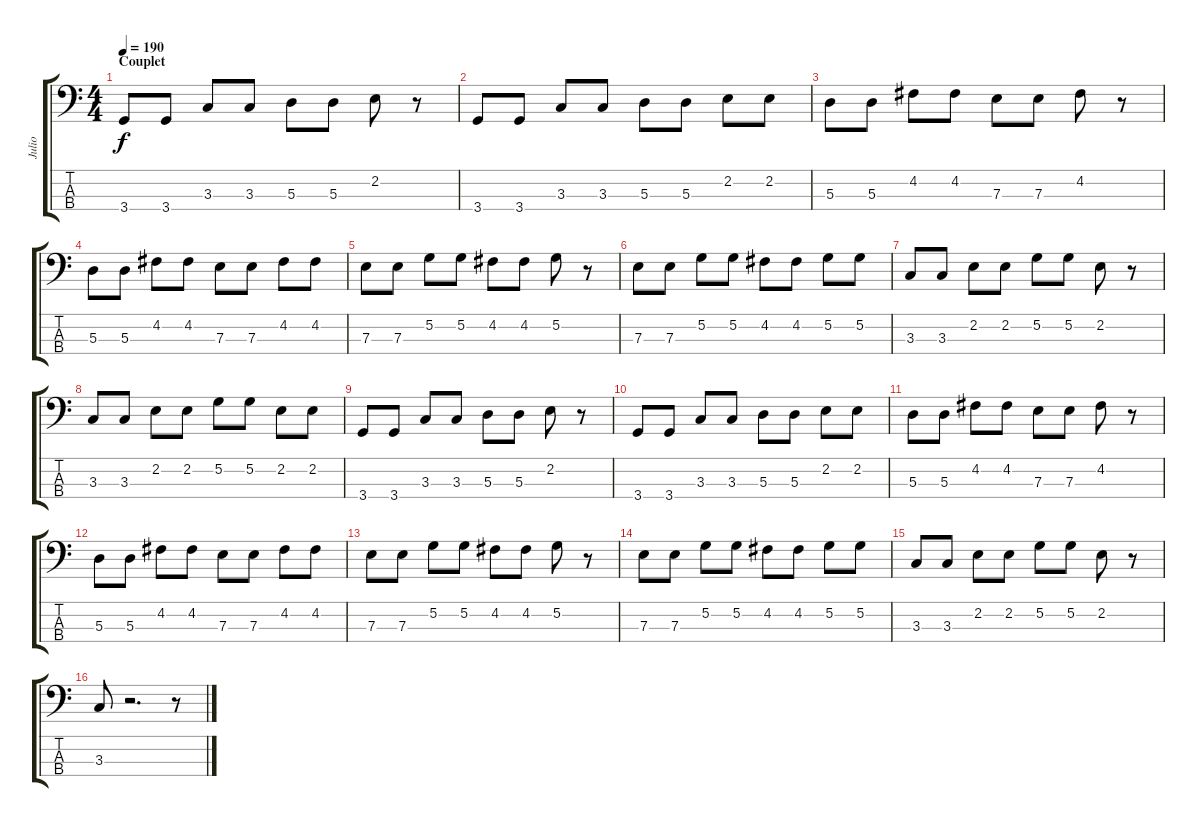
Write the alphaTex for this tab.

\track ("Julio" "Julio") {instrument electricbassfinger}
\staff {score tabs}
\tuning (G2 D2 A1 E1) {hide}
\ts (4 4)
\section ("" "Couplet")
\tempo 190
\clef f4
\ks c
3.4.8{dy f} 3.4.8 3.3.8 3.3.8 5.3.8 5.3.8 2.2.8 r.8 |
3.4.8 3.4.8 3.3.8 3.3.8 5.3.8 5.3.8 2.2.8 2.2.8 |
5.3.8 5.3.8 4.2.8 4.2.8 7.3.8 7.3.8 4.2.8 r.8 |
5.3.8 5.3.8 4.2.8 4.2.8 7.3.8 7.3.8 4.2.8 4.2.8 |
7.3.8 7.3.8 5.2.8 5.2.8 4.2.8 4.2.8 5.2.8 r.8 |
7.3.8 7.3.8 5.2.8 5.2.8 4.2.8 4.2.8 5.2.8 5.2.8 |
3.3.8 3.3.8 2.2.8 2.2.8 5.2.8 5.2.8 2.2.8 r.8 |
3.3.8 3.3.8 2.2.8 2.2.8 5.2.8 5.2.8 2.2.8 2.2.8 |
3.4.8 3.4.8 3.3.8 3.3.8 5.3.8 5.3.8 2.2.8 r.8 |
3.4.8 3.4.8 3.3.8 3.3.8 5.3.8 5.3.8 2.2.8 2.2.8 |
5.3.8 5.3.8 4.2.8 4.2.8 7.3.8 7.3.8 4.2.8 r.8 |
5.3.8 5.3.8 4.2.8 4.2.8 7.3.8 7.3.8 4.2.8 4.2.8 |
7.3.8 7.3.8 5.2.8 5.2.8 4.2.8 4.2.8 5.2.8 r.8 |
7.3.8 7.3.8 5.2.8 5.2.8 4.2.8 4.2.8 5.2.8 5.2.8 |
3.3.8 3.3.8 2.2.8 2.2.8 5.2.8 5.2.8 2.2.8 r.8 |
3.3.8 r.2{d} r.8
